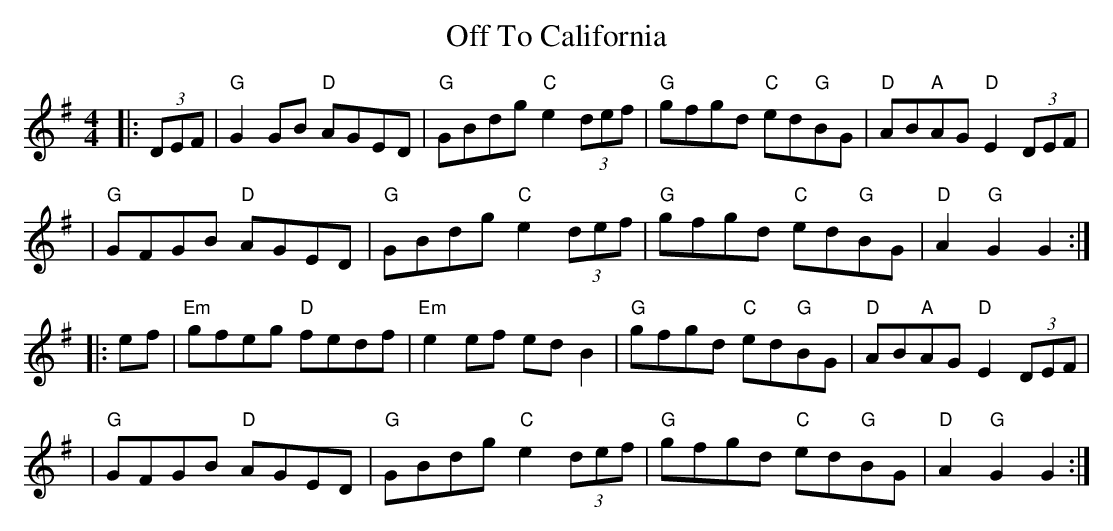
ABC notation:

X:1
T:Off To California
M:4/4
L:1/8
K:Gmaj
|:(3DEF|"G"G2GB "D"AGED|"G"GBdg "C"e2(3def|"G"gfgd "C"ed"G"BG|"D"AB"A"AG "D"E2(3DEF|
|"G"GFGB "D"AGED|"G"GBdg "C"e2(3def|"G"gfgd "C"ed"G"BG|"D"A2"G"G2 G2:|
|:ef|"Em"gfeg "D"fedf|"Em"e2ef edB2|"G"gfgd "C"ed"G"BG|"D"AB"A"AG "D"E2(3DEF|
|"G"GFGB "D"AGED|"G"GBdg "C"e2(3def|"G"gfgd "C"ed"G"BG|"D"A2"G"G2 G2:|
